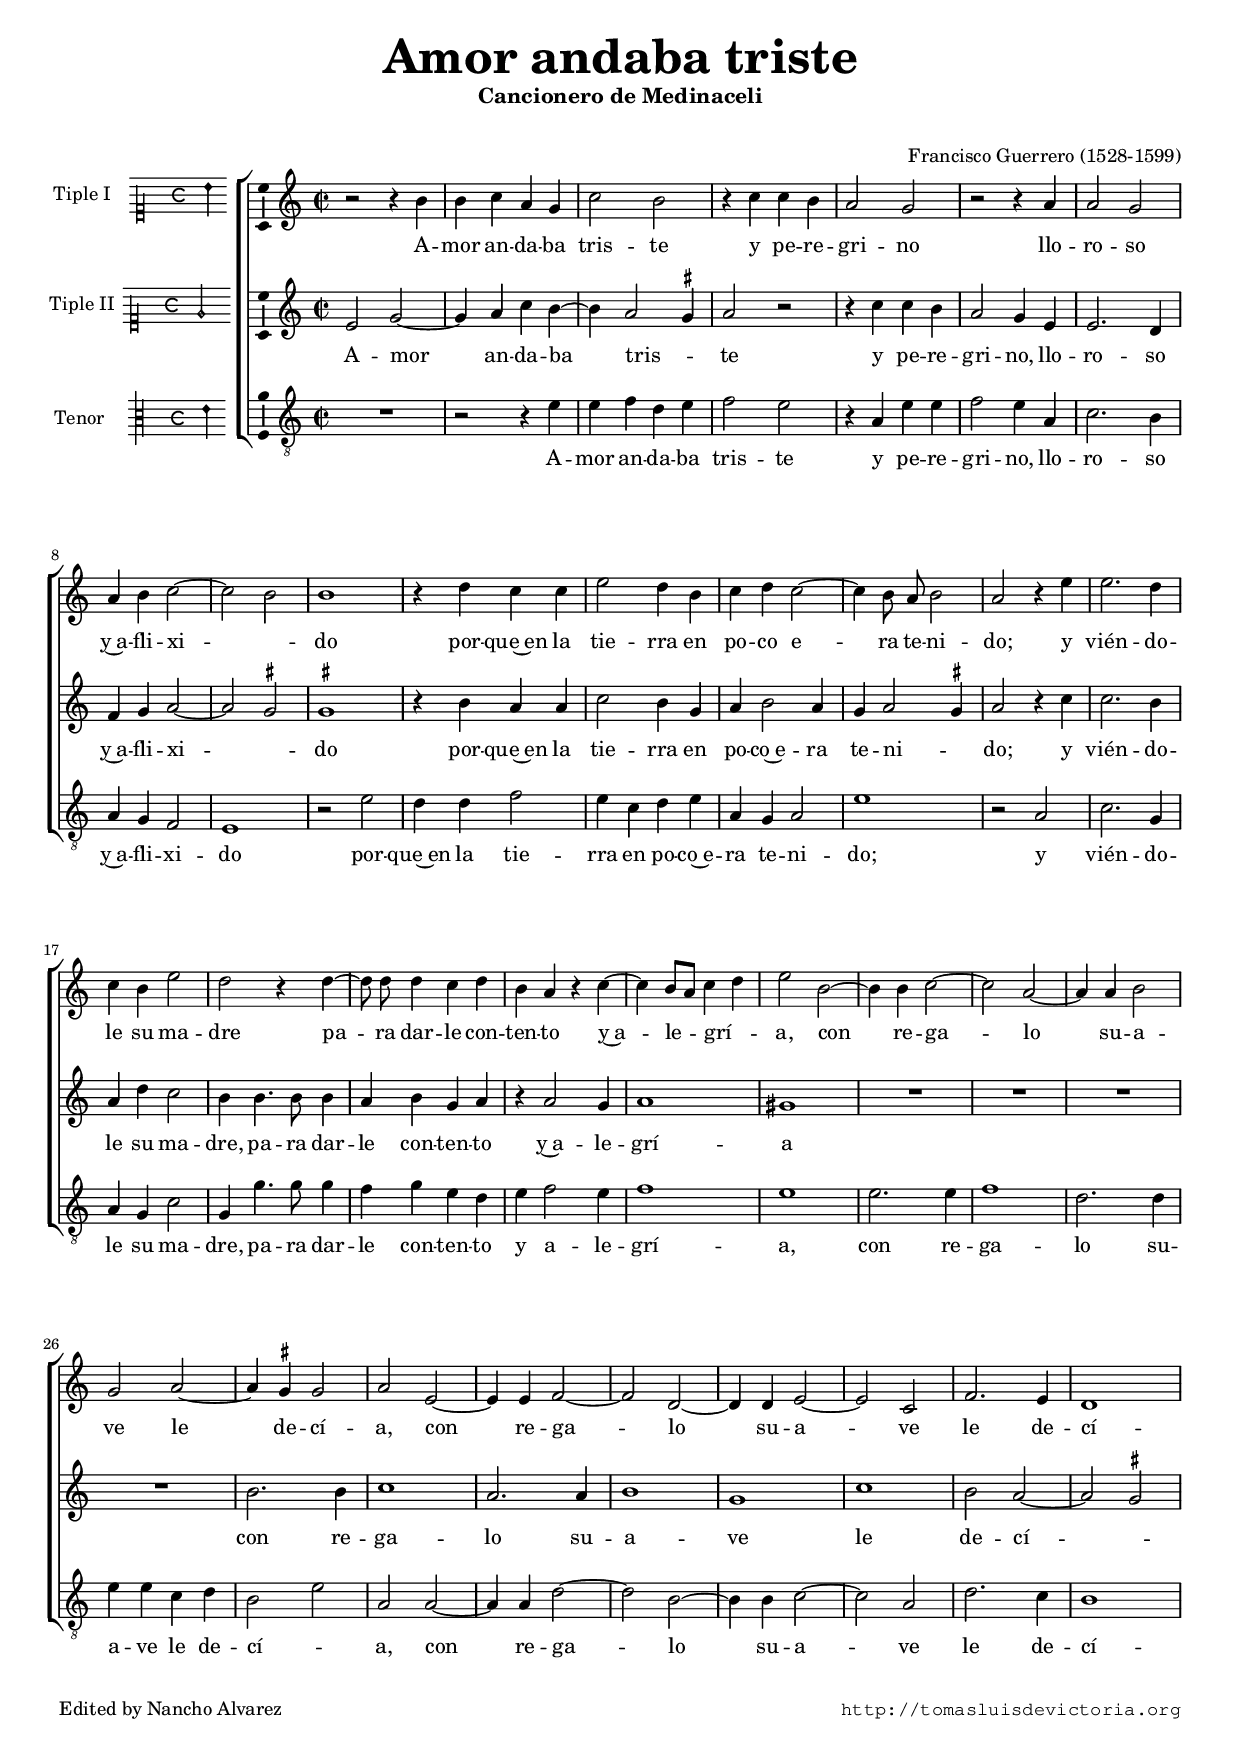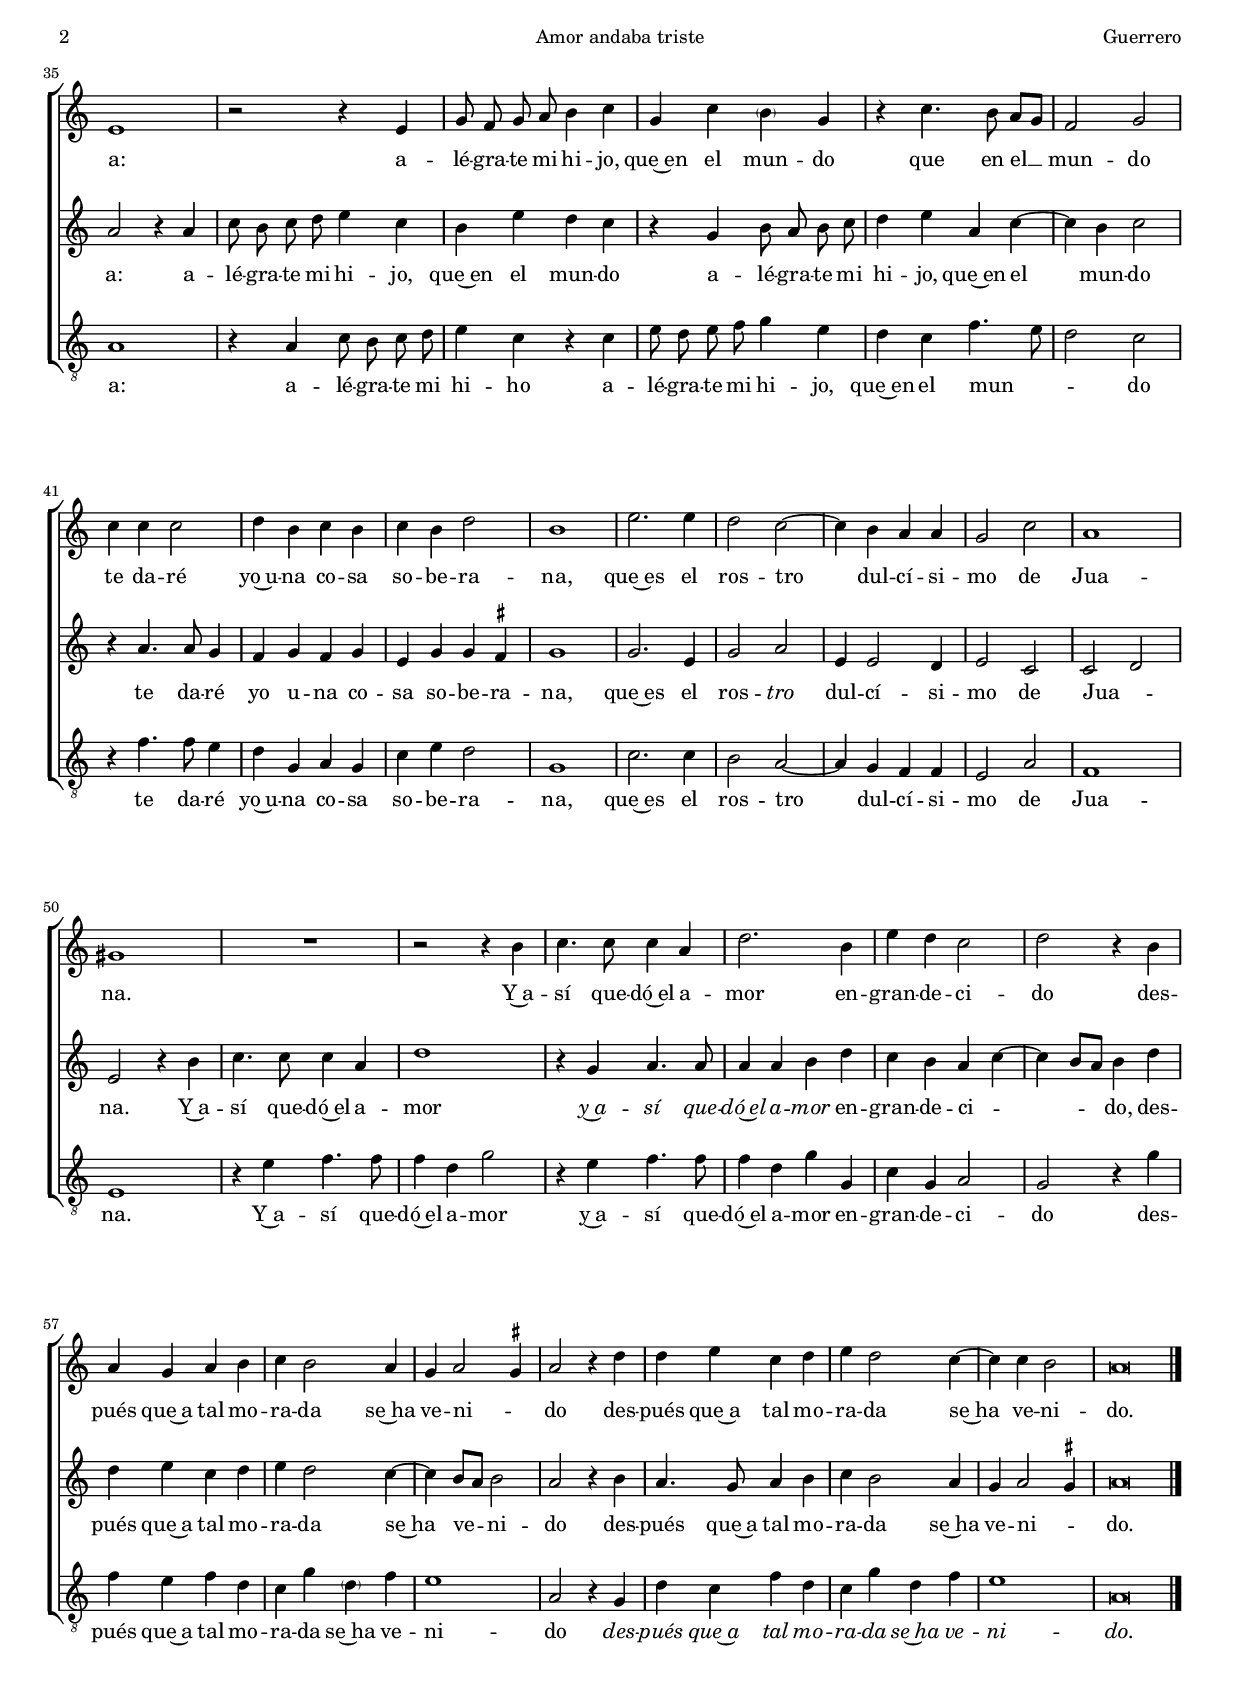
\version "2.18.0"

#(set-default-paper-size "a4")
#(set-global-staff-size 16.4)
#(ly:set-option 'point-and-click #f)
%mobile -s16.5 -i3.3

italicas=\override LyricText.font-shape = #'italic
rectas=\override LyricText.font-shape = #'upright
ss=\once \set suggestAccidentals = ##t
incipitwidth = 20

htitle="Amor andaba triste" % andava
hcomposer="Guerrero"


\header {
	title=\markup{\fontsize #4 "Amor andaba triste"}
	subtitle=\markup{\column{"Cancionero de Medinaceli" " "}}
	subsubtitle=\markup{" "}
	composer="Francisco Guerrero (1528-1599)" % [Francisco]
        pdfauthor=\composer
	%opus="(-)"
	%poet=""
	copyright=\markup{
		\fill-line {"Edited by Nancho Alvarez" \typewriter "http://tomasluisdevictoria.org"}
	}
%	tagline=""
}

global={\key c \major \time 2/2 \skip 1*64 \bar "|." }


cantus=\relative c''{
	r2 r4 b
	b c a g
	c2 b
	r4 c c b
	a2 g
	r2 r4 a
	a2 g
	a4 b c2 ~
	c b
	b1
	r4 d c c
	e2 d4 b
	c d c2 ~
	c4 b8 a b2
	a r4 e'
	e2. d4
	c b e2
	d r4 d ~
	d8 d d4 c d
	b a r c ~
	c b8[ a] c4 d
	e2 b ~
	b4 b c2 ~
	c2 a ~
	a4 a b2
	g2 a ~
	a4 \ss gis gis2
	a e ~
	e4 e f2 ~
	f d ~
	d4 d e2 ~
	e c
	f2. e4 
	d1
	e
	r2 r4 e
	g8 f g a b4 c
	g c \parenthesize b g % original a ¿sic?
	r4 c4. b8 a[ g]
	f2 g
	c4 c c2
	d4 b c b
	c b d2
	b1
	e2. e4
	d2 c ~
	c4 b a a
	g2 c
	a1
	gis
	R1
	r2 r4 b
	c4. c8 c4 a
	d2. b4
	e d c2
	d r4 b
	a g a b
	c4 b2 a4
	g a2 \ss gis4
	a2 r4 d
	d e c d
	e d2 c4 ~
	c c b2
	a\breve*1/2
}

cantusdos=\relative c'{
	e2 g ~
	g4 a c b ~
	b a2 \ss gis4
	a2 r
	r4 c c b
	a2 g4 e
	e2. d4
	f g a2 ~
	a \ss gis
	\ss gis1
	r4 b a a
	c2 b4 g
	a b2 a4
	g a2 \ss gis4
	a2 r4 c
	c2. b4
	a d c2
	b4 b4. b8 b4
	a4 b g a
	r4 a2 g4
	a1
	gis
	R1*4
	b2. b4
	c1
	a2. a4
	b1
	g
	c
	b2 a ~
	a \ss gis
	a r4 a
	c8 b c d e4 c
	b4 e d c
	r g b8 a b c
	d4 e a, c ~
	c b c2
	r4 a4. a8 g4
	f g f g
	e g g \ss fis
	g1
	g2. e4
	g2 a
	e4 e2 d4
	e2 c
	c d
	e r4 b'
	c4. c8 c4 a
	d1
	r4 g, a4. a8
	a4 a b d
	c b a c ~
	c b8[ a] b4 d
	d e c d
	e d2 c4 ~
	c b8[ a] b2
	a r4 b
	a4. g8 a4 b
	c b2 a4
	g a2 \ss gis4
	a\breve*1/2
}

tenor=\relative c'{
	R1
	r2 r4 e
	e f d e
	f2 e
	r4 a, e' e
	f2 e4 a,
	c2. b4
	a g f2
	e1
	r2 e'
	d4 d f2
	e4 c d e
	a, g a2
	e'1
	r2 a,
	c2. g4
	a g c2
	g4 g'4. g8 g4
	f g e d
	e f2 e4
	f1
	e
	e2. e4 % carcomido
	f1 % carcomido
	d2. d4 % carcomido
	e4 e c d
	b2 e
	a, a ~
	a4 a d2 ~
	d b ~
	b4 b c2 ~
	c a
	d2. c4
	b1
	a
	r4 a c8 b c d
	e4 c r c
	e8 d e f g4 e
	d4 c f4. e8 % carcomido
	d2 c
	r4 f4. f8 e4
	d g, a g
	c e d2
	g,1
	c2. c4
	b2 a ~
	a4 g f f
	e2 a
	f1
	e
	r4 e' f4. f8
	f4 d g2
	r4 e f4. f8
	f4 d g g,
	c g a2
	g r4 g'
	f e f d
	c g' \parenthesize d f % f en el original
	e1 % carcomido
	a,2 r4 g
	d' c f d
	c g' d f
	e1 
	a,\breve*1/2
}


textocantus=\lyricmode{
A -- mor an -- da -- ba tris -- te % andava
y pe -- re -- gri -- no
llo -- ro -- so y~a -- fli -- xi -- _ do
por -- que~en la tie -- rra en po -- co e -- ra te -- ni -- do;
y vién -- do -- le su ma -- dre
pa -- ra dar -- le con -- ten -- to
y~a -- le -- grí -- _ a,
con re -- ga -- lo su -- a -- ve le de -- cí -- a, % dezia
con re -- ga -- lo su -- a -- ve
le de -- cí -- a:
a -- lé -- gra -- te mi hi -- jo,
que~en el mun -- do
que en el __ mun -- do
te da -- ré yo~u -- na co -- sa so -- be -- ra -- na,
que~es el ros -- tro dul -- cí -- si -- mo
de Jua -- na.
Y~a -- sí que -- dó~el a -- mor
en -- gran -- de -- ci -- do
des -- pués que~a tal mo -- ra -- da se~ha ve -- ni -- _ do
des -- pués que~a tal mo -- ra -- da se~ha ve -- ni -- do.
}

textocantusdos=\lyricmode{
A -- mor an -- da -- ba tris -- _ te % CSIC: anda triste
y pe -- re -- gri -- no, llo -- ro -- so y~a -- fli -- xi -- _ do
por -- que~en la tie -- rra en po -- co~e -- ra te -- ni -- _ do;
y vién -- do -- le su ma -- dre,
pa -- ra dar -- le con -- ten -- to
y~a -- le -- grí -- a
con re -- ga -- lo su -- a -- ve le de -- cí -- _ a:
a -- lé -- gra -- te mi hi -- jo,
que~en el mun -- do
a -- lé -- gra -- te mi hi -- jo,
que~en el mun -- do
te da -- ré yo u -- na co -- sa so -- be -- ra -- na,
que~es el ros -- \italicas tro \rectas 
dul -- cí -- si -- mo de Jua -- _ na.
Y~a -- sí que -- dó~el a -- mor
\italicas 
y~a -- sí que -- dó~el a -- mor \rectas
en -- gran -- de -- ci -- _ _ do,
des -- pués que~a tal mo -- ra -- da se~ha ve -- ni -- do
des -- pués que~a tal mo -- ra -- da se~ha ve -- ni -- _ do.
}

textotenor=\lyricmode{
A -- mor an -- da -- ba tris -- te 
y pe -- re -- gri -- no,
llo -- ro -- so y~a -- fli -- xi -- do
por -- que~en la tie -- rra en po -- co~e -- ra te -- ni -- do;
y vién -- do -- le su ma -- dre,
pa -- ra dar -- le con -- ten -- to y a -- le -- grí -- a,
con re -- ga -- lo su -- a -- ve le de -- cí -- _ a,
con re -- ga -- lo su -- a -- ve
le de -- cí -- a:
a -- lé -- gra -- te mi hi -- ho
a -- lé -- gra -- te mi hi -- jo,
que~en el mun -- _ _ do
te da -- ré yo~u -- na co -- sa so -- be -- ra -- na,
que~es el ros -- tro dul -- cí -- si -- mo
de Jua -- na.
Y~a -- sí que -- dó~el a -- mor
y~a -- sí que -- dó~el a -- mor en -- gran -- de -- ci -- do
des -- pués que~a tal mo -- ra -- da se~ha ve -- ni -- do
\italicas 
des -- pués que~a tal mo -- ra -- da se~ha ve -- ni -- do.
}



incipitcantus=\markup{
	\score{
		{ 
		\set Staff.instrumentName="Tiple I   "
		\override NoteHead.style = #'neomensural
		\override Staff.TimeSignature.style = #'neomensural
		\cadenzaOn 
		\clef "petrucci-c1"
		\key c \major
		\time 4/4
		b'4
		} 
	\layout { line-width=\incipitwidth indent = 0 }
	}
}


incipitcantusdos=\markup{
	\score{
		{ 
		\set Staff.instrumentName="Tiple II "
		\override NoteHead.style = #'neomensural
		\override Staff.TimeSignature.style = #'neomensural
		\cadenzaOn 
		\clef "petrucci-c1"
		\key c \major
		\time 4/4
		e'2
		} 
	\layout { line-width=\incipitwidth indent = 0 }
	}
}

incipittenor=\markup{
	\score{
		{ 
		\set Staff.instrumentName="Tenor    "
		\override NoteHead.style = #'neomensural 
		\override Staff.TimeSignature.style = #'neomensural
		\cadenzaOn 
		\clef "petrucci-c3"
		\key c \major
		\time 4/4
		e'4
		} 
	\layout { line-width=\incipitwidth indent=0 }
	}
}


\score {\transpose c' c'{
\new ChoirStaff<<

	\new Staff <<\global
	\new Voice="v1" {
		\set Staff.instrumentName=\incipitcantus
		\clef "treble"
		\cantus }
	\new Lyrics \lyricsto "v1" {\textocantus }
	>>

	\new Staff <<\global
	\new Voice="v5" {
		\set Staff.instrumentName=\incipitcantusdos
		\clef "treble"
		\cantusdos }
	\new Lyrics \lyricsto "v5" {\textocantusdos }
	>>
	
	\new Staff <<\global
	\new Voice="v3" {
		\set Staff.instrumentName=\incipittenor
		\clef "G_8"
		\tenor }
	\new Lyrics \lyricsto "v3" {\textotenor }
	>>
	
>>

	} % transpose

\layout{ 
	\context {\Lyrics 
		\override VerticalAxisGroup.staff-affinity = #UP
		\override VerticalAxisGroup.nonstaff-relatedstaff-spacing =
			#'((basic-distance . 0) (minimum-distance . 0) (padding . 1))
		\override LyricText.font-size = #1.2
		\override LyricHyphen.minimum-distance = #0.33
	}
	\context {\Score 
		\override BarNumber.padding = #2 
	}
	\context {\Voice 
		%melismaBusyProperties = #'()
		autoBeaming = ##f
	}
	%\context { \Staff \RemoveEmptyStaves }
	\context {\Staff 
		\override VerticalAxisGroup.staff-staff-spacing =
			#'((basic-distance . 11) (minimum-distance . 0) (padding . 1))
		\consists Ambitus_engraver 
		\override LigatureBracket.padding = #1
	}
}

%\midi {}

}


\paper{
	evenHeaderMarkup=\markup  \fill-line { \fromproperty #'page:page-number-string \htitle \hcomposer }
	oddHeaderMarkup= \markup  \fill-line { \on-the-fly #not-first-page \hcomposer \on-the-fly #not-first-page \htitle \on-the-fly #not-first-page \fromproperty #'page:page-number-string }
	%system-count=8
	ragged-last-bottom = ##f
	indent=3.2\cm
	system-system-spacing =
	#'((basic-distance . 18) (minimum-distance . 0) (padding . 5))
	top-system-spacing = % header
	#'((basic-distance . 8) (minimum-distance . 0) (padding . 0))
	last-bottom-spacing = % footer
	#'((basic-distance . 12) (minimum-distance . 0) (padding . 0))
	%top-markup-spacing #'basic-distance = 0
	markup-system-spacing #'basic-distance = 12

}
